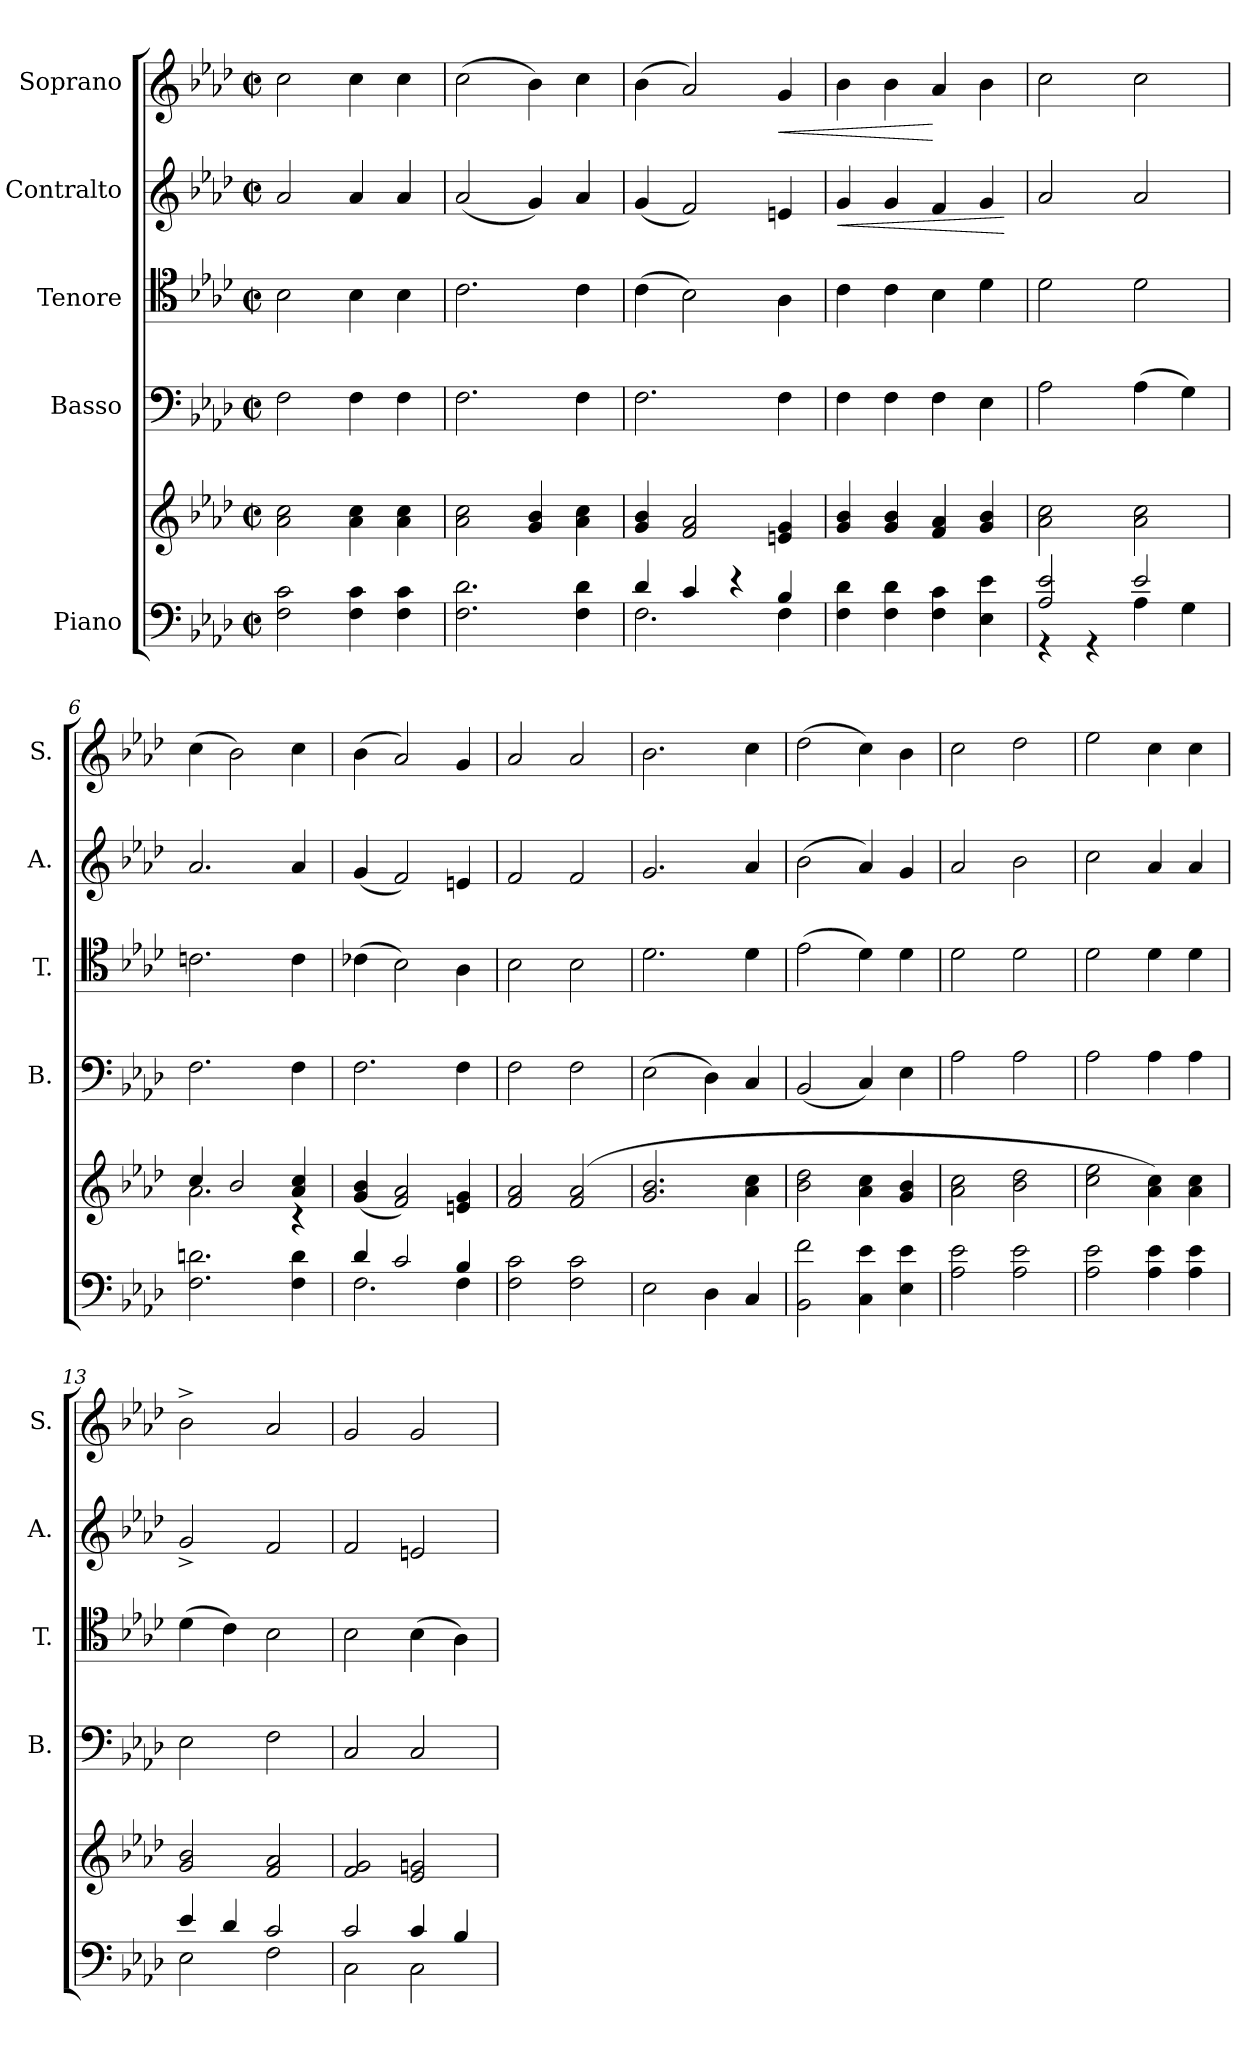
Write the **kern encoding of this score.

**kern	**kern	**kern	**kern	**kern	**dynam	**kern	**dynam
*part5	*part5	*part4	*part3	*part2	*part2	*part1	*part1
*staff6	*staff5	*staff4	*staff3	*staff2	*staff2	*staff1	*staff1
*I"Piano	*	*I"Basso	*I"Tenore	*I"Contralto	*	*I"Soprano	*
*	*	*I'B.	*I'T.	*I'A.	*	*I'S.	*
*clefF4	*clefG2	*clefF4	*clefC4	*clefG2	*	*clefG2	*
*k[b-e-a-d-]	*k[b-e-a-d-]	*k[b-e-a-d-]	*k[b-e-a-d-]	*k[b-e-a-d-]	*	*k[b-e-a-d-]	*
*M2/2	*M2/2	*M2/2	*M2/2	*M2/2	*	*M2/2	*
*met(c|)	*met(c|)	*met(c|)	*met(c|)	*met(c|)	*	*met(c|)	*
=1	=1	=1	=1	=1	=1	=1	=1
2F\ 2c\	2a-\ 2cc\	2F\	2B-\	2a-/	.	2cc\	.
4F\ 4c\	4a-\ 4cc\	4F\	4B-\	4a-/	.	4cc\	.
4F\ 4c\	4a-\ 4cc\	4F\	4B-\	4a-/	.	4cc\	.
=2	=2	=2	=2	=2	=2	=2	=2
2.F\ 2.d-\	2a-\ 2cc\	2.F\	2.c\	(<2a-/	.	(>2cc\	.
.	4g/ 4b-/	.	.	4g/)	.	4b-\)	.
4F\ 4d-\	4a-\ 4cc\	4F\	4c\	4a-/	.	4cc\	.
=3	=3	=3	=3	=3	=3	=3	=3
*^	*	*	*	*	*	*	*
4d-/	2.F\	4g/ 4b-/	2.F\	(>4c\	(<4g/	.	(>4b-\	.
4c/	.	2f/ 2a-/	.	2B-\)	2f/)	.	2a-/)	.
4r	.	.	.	.	.	.	.	.
!	!	!	!	!	!	!	!	!LO:HP:b
4B-/	4F\	4en/ 4g/	4F\	4A-\	4en/	.	4g/	<
=4	=4	=4	=4	=4	=4	=4	=4	=4
!	!	!	!	!	!	!LO:HP:b	!	!
*v	*v	*	*	*	*	*	*	*
4F\ 4d-\	4g/ 4b-/	4F\	4c\	4g/	<	4b-\	.
4F\ 4d-\	4g/ 4b-/	4F\	4c\	4g/	.	4b-\	.
4F\ 4c\	4f/ 4a-/	4F\	4B-\	4f/	.	4a-/	[
4E-\ 4e-\	4g/ 4b-/	4E-\	4d-\	4g/	.	4b-\	.
.	.	.	.	.	[	.	.
=5	=5	=5	=5	=5	=5	=5	=5
*^	*	*	*	*	*	*	*
2A-/ 2e-/	4r	2a-\ 2cc\	2A-\	2d-\	2a-/	.	2cc\	.
.	4r	.	.	.	.	.	.	.
2e-/	4A-\	2a-\ 2cc\	(>4A-\	2d-\	2a-/	.	2cc\	.
.	4G\	.	4G\)	.	.	.	.	.
*v	*v	*	*	*	*	*	*	*
!!LO:LB:g=z
=6	=6	=6	=6	=6	=6	=6	=6
*	*^	*	*	*	*	*	*
2.F\ 2.dn\	4cc/	2.a-\	2.F\	2.cn\	2.a-/	.	(>4cc\	.
.	2b-/	.	.	.	.	.	2b-\)	.
4F\ 4d\	4a-/ 4cc/	4r	4F\	4c\	4a-/	.	4cc\	.
*	*v	*v	*	*	*	*	*	*
=7	=7	=7	=7	=7	=7	=7	=7
*^	*	*	*	*	*	*	*
4d-/	2.F\	(<4g/ 4b-/	2.F\	(>4c-X\	(<4g/	.	(>4b-\	.
2c/	.	2f/ 2a-/)	.	2B-\)	2f/)	.	2a-/)	.
4B-/	4F\	4en/ 4g/	4F\	4A-\	4en/	.	4g/	.
*v	*v	*	*	*	*	*	*	*
=8	=8	=8	=8	=8	=8	=8	=8
2F\ 2c\	2f/ 2a-/	2F\	2B-\	2f/	.	2a-/	.
2F\ 2c\	(>2f/ 2a-/	2F\	2B-\	2f/	.	2a-/	.
=9	=9	=9	=9	=9	=9	=9	=9
2E-\	2.g/ 2.b-/	(>2E-\	2.d-\	2.g/	.	2.b-\	.
4D-\	.	4D-\)	.	.	.	.	.
4C/	4a-\ 4cc\	4C/	4d-\	4a-/	.	4cc\	.
=10	=10	=10	=10	=10	=10	=10	=10
2BB-\ 2f\	2b-\ 2dd-\	(<2BB-/	(>2e-\	(>2b-\	.	(>2dd-\	.
4C\ 4e-\	4a-\ 4cc\	4C/)	4d-\)	4a-/)	.	4cc\)	.
4E-\ 4e-\	4g/ 4b-/	4E-\	4d-\	4g/	.	4b-\	.
=11	=11	=11	=11	=11	=11	=11	=11
2A-\ 2e-\	2a-\ 2cc\	2A-\	2d-\	2a-/	.	2cc\	.
2A-\ 2e-\	2b-\ 2dd-\	2A-\	2d-\	2b-\	.	2dd-\	.
=12	=12	=12	=12	=12	=12	=12	=12
2A-\ 2e-\	2cc\ 2ee-\	2A-\	2d-\	2cc\	.	2ee-\	.
4A-\ 4e-\	4a-\ 4cc\)	4A-\	4d-\	4a-/	.	4cc\	.
4A-\ 4e-\	4a-\ 4cc\	4A-\	4d-\	4a-/	.	4cc\	.
!!LO:PB:g=z
=13	=13	=13	=13	=13	=13	=13	=13
*^	*	*	*	*	*	*	*
4e-/	2E-\	2g/ 2b-/	2E-\	(>4d-\	2g^/	.	2b-^\	.
4d-/	.	.	.	4c\)	.	.	.	.
2c/	2F\	2f/ 2a-/	2F\	2B-\	2f/	.	2a-/	.
=14	=14	=14	=14	=14	=14	=14	=14	=14
2c/	2C\	2f/ 2g/	2C/	2B-\	2f/	.	2g/	.
4c/	2C\	2e-/ 2gn/	2C/	(>4B-\	2en/	.	2g/	.
4B-/	.	.	.	4A-\)	.	.	.	.
*v	*v	*	*	*	*	*	*	*
=	=	=	=	=	=	=	=
*-	*-	*-	*-	*-	*-	*-	*-
